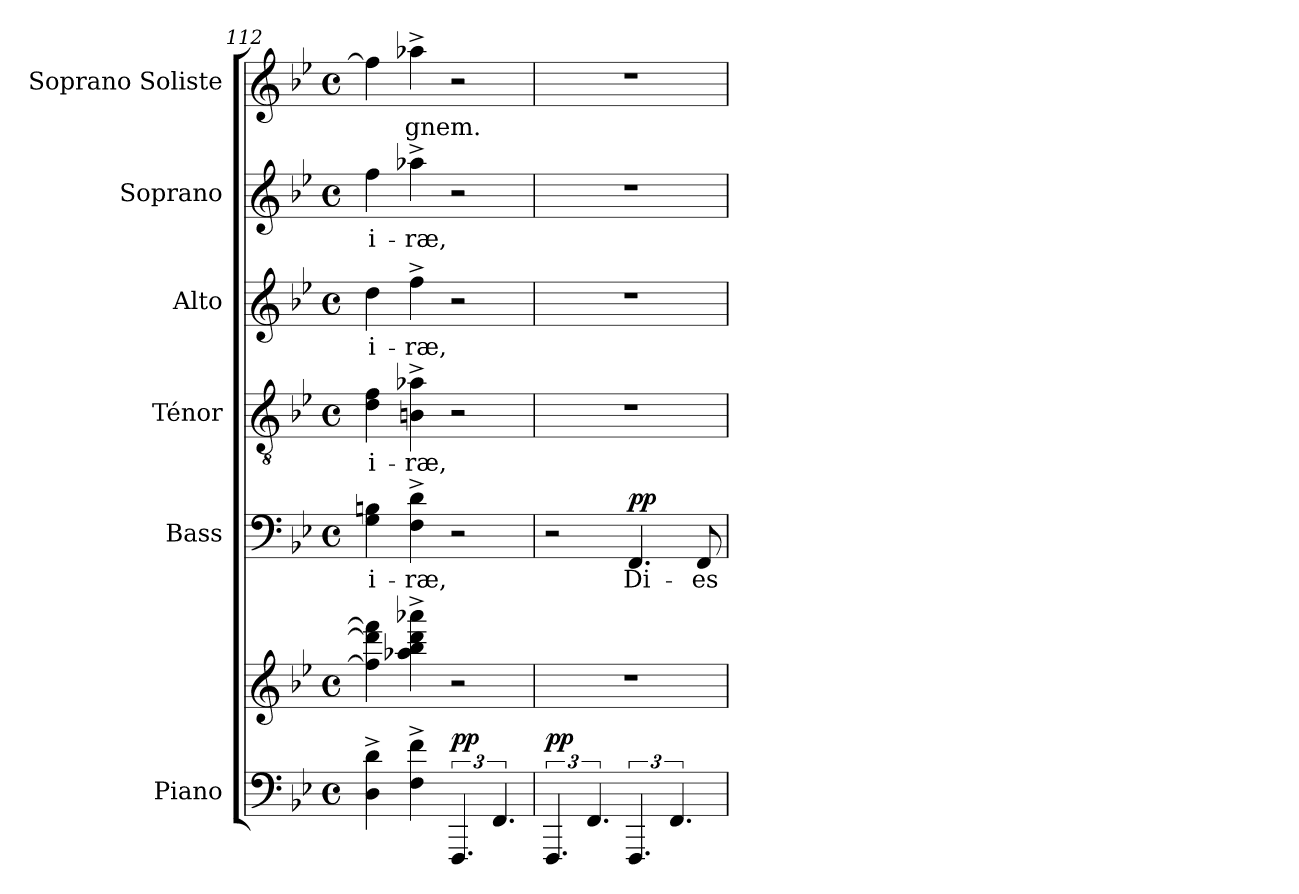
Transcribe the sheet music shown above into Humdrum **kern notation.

**kern	**kern	**dynam	**kern	**text	**dynam	**kern	**text	**kern	**text	**kern	**text	**kern	**text
*part6	*part6	*part6	*part5	*part5	*part5	*part4	*part4	*part3	*part3	*part2	*part2	*part1	*part1
*staff7	*staff6	*staff6/7	*staff5	*staff5	*staff5	*staff4	*staff4	*staff3	*staff3	*staff2	*staff2	*staff1	*staff1
*I"Piano	*	*	*I"Bass	*	*	*I"Ténor	*	*I"Alto	*	*I"Soprano	*	*I"Soprano Soliste	*
*I'Pno.	*	*	*I'B.	*	*	*I'T.	*	*I'A.	*	*I'S.	*	*	*
*clefF4	*clefG2	*	*clefF4	*	*	*clefGv2	*	*clefG2	*	*clefG2	*	*clefG2	*
*	*	*	*	*	*	*	*	*ITrd2c3	*	*	*	*	*
*k[b-e-]	*k[b-e-]	*	*k[b-e-]	*	*	*k[b-e-]	*	*k[f#]	*	*k[b-e-]	*	*k[b-e-]	*
*M4/4	*M4/4	*	*M4/4	*	*	*M4/4	*	*M4/4	*	*M4/4	*	*M4/4	*
*met(c)	*met(c)	*	*met(c)	*	*	*met(c)	*	*met(c)	*	*met(c)	*	*met(c)	*
=112	=112	=112	=112	=112	=112	=112	=112	=112	=112	=112	=112	=112	=112
4D\^ 4d\^	4ff\] 4ddd\] 4fff\]	.	4G\ 4Bn\	i-	.	4d\ 4f\	i-	4bi\	i-	4ff\	i-	4ff\]	.
4F\^ 4f\^	4aa-X\^ 4bb-\^ 4ddd\^ 4aaa-X\^	.	4F\^ 4d\^	-ræ,	.	4Bn\^ 4a-X\^	-ræ,	4dd^i\	-ræ,	4aa-X^\	-ræ,	4aa-X^\	-gnem.
!	!	!LO:DY:a=2	!	!	!	!	!	!	!	!	!	!	!
6.FFF/	2r	pp	2r	.	.	2r	.	2r	.	2r	.	2r	.
6.FF/	.	.	.	.	.	.	.	.	.	.	.	.	.
!!LO:LB:g=z
=113	=113	=113	=113	=113	=113	=113	=113	=113	=113	=113	=113	=113	=113
!	!	!LO:DY:a=2	!	!	!	!	!	!	!	!	!	!	!
6.FFF/	1r	pp	2r	.	.	1r	.	1r	.	1r	.	1r	.
6.FF/	.	.	.	.	.	.	.	.	.	.	.	.	.
!	!	!	!	!	!LO:DY:a	!	!	!	!	!	!	!	!
6.FFF/	.	.	4.FF/	Di-	pp	.	.	.	.	.	.	.	.
6.FF/	.	.	.	.	.	.	.	.	.	.	.	.	.
.	.	.	8FF/	-es	.	.	.	.	.	.	.	.	.
=	=	=	=	=	=	=	=	=	=	=	=	=	=
*-	*-	*-	*-	*-	*-	*-	*-	*-	*-	*-	*-	*-	*-
